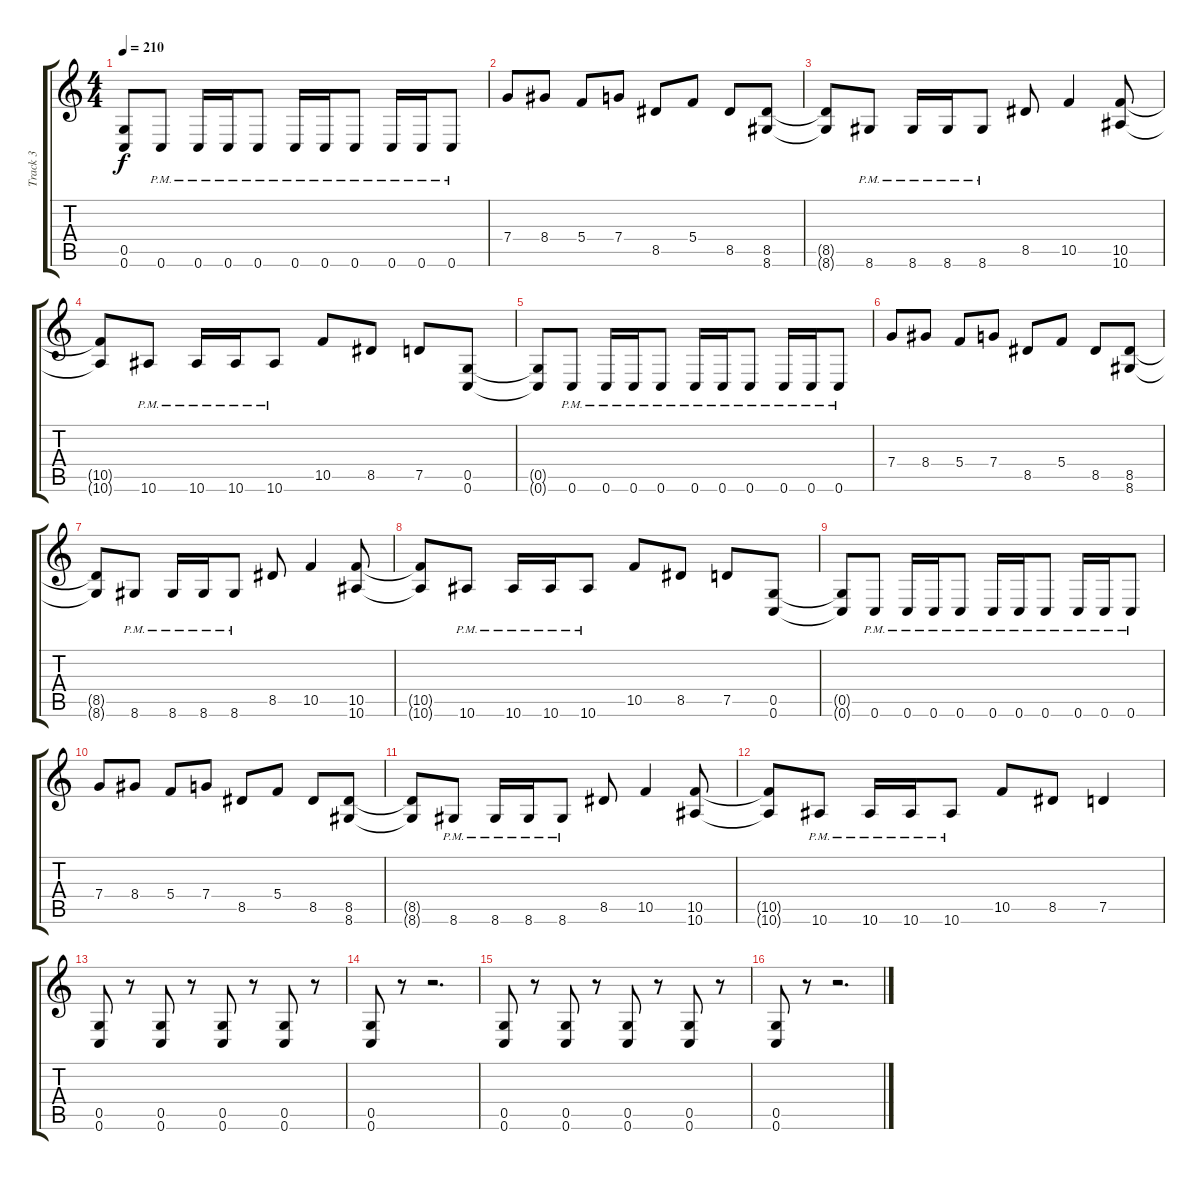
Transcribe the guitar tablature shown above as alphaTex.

\track ("Track 3" "Track 3") {instrument overdrivenguitar}
\staff {score tabs}
\tuning (D4 A3 F3 C3 G2 C2) {hide}
\ts (4 4)
\tempo 210
\clef g2
\ks c
(0.5{t} 0.6{t}).8{dy f} 0.6{pm}.8 0.6{pm}.16 0.6{pm}.16 0.6{pm}.8 0.6{pm}.16 0.6{pm}.16 0.6{pm}.8 0.6{pm}.16 0.6{pm}.16 0.6{pm}.8 |
7.4.8 8.4.8 5.4.8 7.4.8 8.5.8 5.4.8 8.5.8 (8.5 8.6).8 |
(8.5{t} 8.6{t}).8 8.6{pm}.8 8.6{pm}.16 8.6{pm}.16 8.6{pm}.8 8.5.8 10.5.4 (10.5 10.6).8 |
(10.5{t} 10.6{t}).8 10.6{pm}.8 10.6{pm}.16 10.6{pm}.16 10.6{pm}.8 10.5.8 8.5.8 7.5.8 (0.5 0.6).8 |
(0.5{t} 0.6{t}).8 0.6{pm}.8 0.6{pm}.16 0.6{pm}.16 0.6{pm}.8 0.6{pm}.16 0.6{pm}.16 0.6{pm}.8 0.6{pm}.16 0.6{pm}.16 0.6{pm}.8 |
7.4.8 8.4.8 5.4.8 7.4.8 8.5.8 5.4.8 8.5.8 (8.5 8.6).8 |
(8.5{t} 8.6{t}).8 8.6{pm}.8 8.6{pm}.16 8.6{pm}.16 8.6{pm}.8 8.5.8 10.5.4 (10.5 10.6).8 |
(10.5{t} 10.6{t}).8 10.6{pm}.8 10.6{pm}.16 10.6{pm}.16 10.6{pm}.8 10.5.8 8.5.8 7.5.8 (0.5 0.6).8 |
(0.5{t} 0.6{t}).8 0.6{pm}.8 0.6{pm}.16 0.6{pm}.16 0.6{pm}.8 0.6{pm}.16 0.6{pm}.16 0.6{pm}.8 0.6{pm}.16 0.6{pm}.16 0.6{pm}.8 |
7.4.8 8.4.8 5.4.8 7.4.8 8.5.8 5.4.8 8.5.8 (8.5 8.6).8 |
(8.5{t} 8.6{t}).8 8.6{pm}.8 8.6{pm}.16 8.6{pm}.16 8.6{pm}.8 8.5.8 10.5.4 (10.5 10.6).8 |
(10.5{t} 10.6{t}).8 10.6{pm}.8 10.6{pm}.16 10.6{pm}.16 10.6{pm}.8 10.5.8 8.5.8 7.5.4 |
(0.5 0.6).8 r.8 (0.5 0.6).8 r.8 (0.5 0.6).8 r.8 (0.5 0.6).8 r.8 |
(0.5 0.6).8 r.8 r.2{d} |
(0.5 0.6).8 r.8 (0.5 0.6).8 r.8 (0.5 0.6).8 r.8 (0.5 0.6).8 r.8 |
(0.5 0.6).8 r.8 r.2{d}
